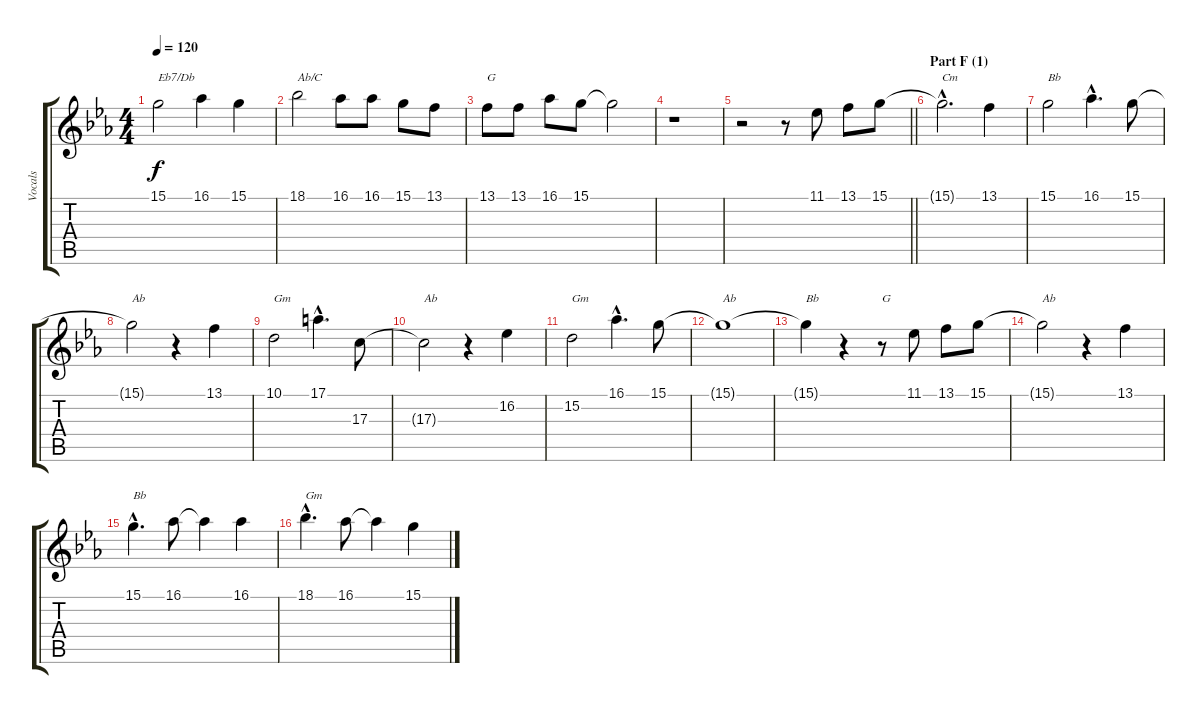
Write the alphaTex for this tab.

\track ("Vocals" "Vocals") {instrument trumpet}
\staff {score tabs}
\tuning (E4 B3 G3 D3 A2 E2) {hide}
\ts (4 4)
\tempo 120
\clef g2
\ks eb
15.1.2{txt "Eb7/Db" dy f} 16.1.4 15.1.4 |
18.1.2{txt "Ab/C"} 16.1.8 16.1.8 15.1.8 13.1.8 |
13.1.8{txt "G"} 13.1.8 16.1.8 15.1.8 15.1{t}.2 |
r.1 |
\barLineRight lightlight
r.2 r.8 11.1.8 13.1.8 15.1.8 |
\section ("" "Part F (1)")
15.1{hac t}.2{d txt "Cm"} 13.1.4 |
15.1.2{txt "Bb"} 16.1{hac}.4{d} 15.1.8 |
15.1{t}.2{txt "Ab"} r.4 13.1.4 |
10.1.2{txt "Gm"} 17.1{hac}.4{d} 17.3.8 |
17.3{t}.2{txt "Ab"} r.4 16.2.4 |
15.2.2{txt "Gm"} 16.1{hac}.4{d} 15.1.8 |
15.1{t}.1{txt "Ab"} |
15.1{t}.4{txt "Bb"} r.4 r.8{txt "G"} 11.1.8 13.1.8 15.1.8 |
15.1{t}.2{txt "Ab"} r.4 13.1.4 |
15.1{hac}.4{d txt "Bb"} 16.1.8 16.1{t}.4 16.1.4 |
18.1{hac}.4{d txt "Gm"} 16.1.8 16.1{t}.4 15.1.4
